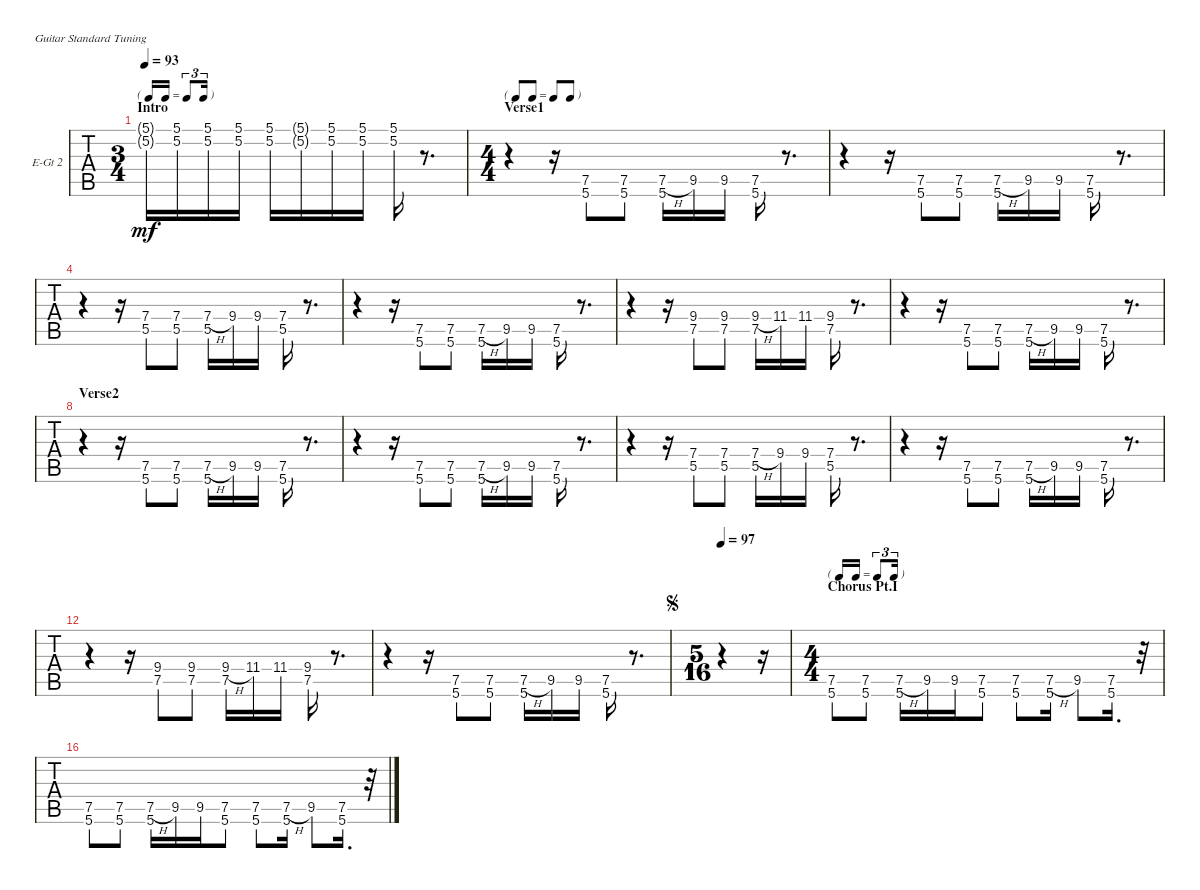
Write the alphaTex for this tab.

\defaultSystemsLayout 4
\bracketExtendMode nobrackets
\firstSystemTrackNameOrientation horizontal
\otherSystemsTrackNameOrientation horizontal
\defaultBarNumberDisplay FirstOfSystem
\track ("Guitar 2" "E-Gt 2") {instrument distortionguitar}
\staff {tabs}
\tuning (E4 B3 G3 D3 A2 E2)
\ts (3 4)
\tf triplet16th
\section ("" "Intro")
\tempo 93
\clef g2
\scale
0.407066
\ks c
(5.2{g} 5.1{g}).16{dy mf instrument distortionguitar} (5.1 5.2).16 (5.2 5.1).16 (5.1 5.2).16 (5.1 5.2).16 (5.1{g} 5.2{g}).16 (5.1 5.2).16 (5.1 5.2).16 (5.1 5.2).16 r.8{d} |
\ts (4 4)
\tf none
\section ("" "Verse1")
\scale
0.310292 r.4 r.16 (7.5{st} 5.6{st}).8 (5.6{st} 7.5{st}).8 (7.5{h} 5.6).16 9.5.16 9.5.16 (5.6 7.5).16 r.8{d} |
\scale
0.282642 r.4 r.16 (7.5{st} 5.6{st}).8 (5.6{st} 7.5{st}).8 (7.5{h} 5.6).16 9.5.16 9.5.16 (5.6 7.5).16 r.8{d} |
\scale
0.333333 r.4 r.16 (5.5{st} 7.4{st}).8 (5.5{st} 7.4{st}).8 (7.4{h} 5.5).16 9.4.16 9.4.16 (5.5 7.4).16 r.8{d} |
\scale
0.333333 r.4 r.16 (7.5{st} 5.6{st}).8 (5.6{st} 7.5{st}).8 (7.5{h} 5.6).16 9.5.16 9.5.16 (5.6 7.5).16 r.8{d} |
\scale
0.333333 r.4 r.16 (7.5{st} 9.4{st}).8 (7.5{st} 9.4{st}).8 (7.5 9.4{h}).16 11.4.16 11.4.16 (7.5 9.4).16 r.8{d} |
\scale
0.333333 r.4 r.16 (7.5{st} 5.6{st}).8 (5.6{st} 7.5{st}).8 (7.5{h} 5.6).16 9.5.16 9.5.16 (5.6 7.5).16 r.8{d} |
\section ("" "Verse2")
\scale
0.333333 r.4 r.16 (7.5{st} 5.6{st}).8 (5.6{st} 7.5{st}).8 (7.5{h} 5.6).16 9.5.16 9.5.16 (5.6 7.5).16 r.8{d} |
\scale
0.333333 r.4 r.16 (7.5{st} 5.6{st}).8 (5.6{st} 7.5{st}).8 (7.5{h} 5.6).16 9.5.16 9.5.16 (5.6 7.5).16 r.8{d} |
\scale
0.333333 r.4 r.16 (5.5{st} 7.4{st}).8 (5.5{st} 7.4{st}).8 (7.4{h} 5.5).16 9.4.16 9.4.16 (5.5 7.4).16 r.8{d} |
\scale
0.333333 r.4 r.16 (7.5{st} 5.6{st}).8 (5.6{st} 7.5{st}).8 (7.5{h} 5.6).16 9.5.16 9.5.16 (5.6 7.5).16 r.8{d} |
\scale
0.333333 r.4 r.16 (7.5{st} 9.4{st}).8 (7.5{st} 9.4{st}).8 (7.5 9.4{h}).16 11.4.16 11.4.16 (7.5 9.4).16 r.8{d} |
\scale
0.383333 r.4 r.16 (7.5{st} 5.6{st}).8 (5.6{st} 7.5{st}).8 (7.5{h} 5.6).16 9.5.16 9.5.16 (5.6 7.5).16 r.8{d} |
\ts (5 16)
\jump segno
\tempo 97
\scale
0.175 r.4 r.16 |
\ts (4 4)
\tf triplet16th
\section ("" "Chorus Pt.I")
\scale
0.441667 (5.6{st} 7.5{st}).8 (5.6{st} 7.5{st}).8 (5.6 7.5{h}).16 9.5.16 9.5.16 (5.6{st} 7.5{st}).8 (7.5{st} 5.6{st}).8 (7.5{h} 5.6).16 9.5.8 (7.5 5.6).16{d} r.32 |
\scale
0.333333 (5.6{st} 7.5{st}).8 (5.6{st} 7.5{st}).8 (5.6 7.5{h}).16 9.5.16 9.5.16 (5.6{st} 7.5{st}).8 (7.5{st} 5.6{st}).8 (7.5{h} 5.6).16 9.5.8 (7.5 5.6).16{d} r.32
